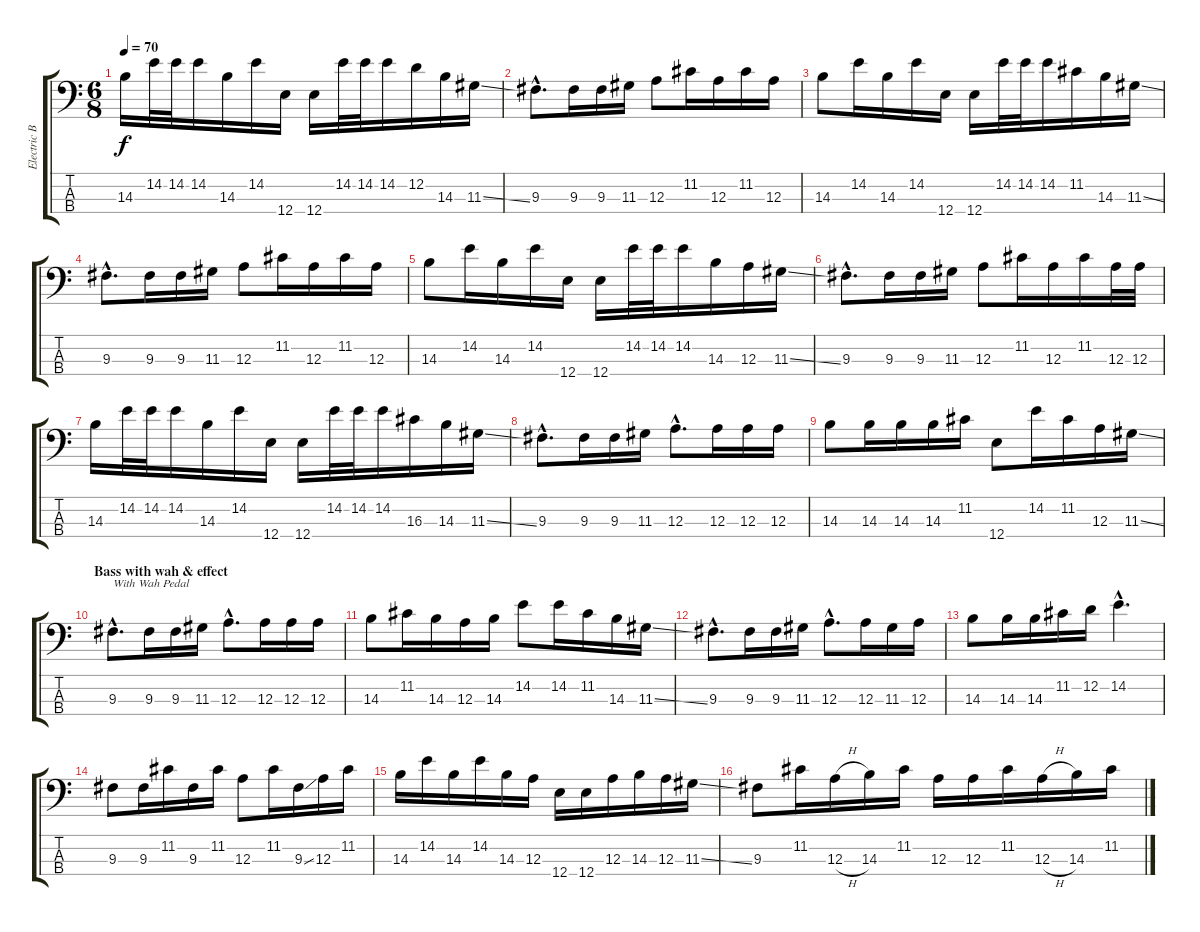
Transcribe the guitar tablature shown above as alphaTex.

\track ("Electric Bass (Jason Newsted)" "Electric B") {instrument electricbasspick}
\staff {score tabs}
\tuning (G2 D2 A1 E1) {hide}
\ts (6 8)
\tempo 70
\clef f4
\ks c
14.3.16{dy f} 14.2.32 14.2.32 14.2.16 14.3.16 14.2.16 12.4.16 12.4.16 14.2.32 14.2.32 14.2.16 12.2.16 14.3.16 11.3{ss}.16 |
9.3{hac}.8{d} 9.3.16 9.3.16 11.3.16 12.3.8 11.2.16 12.3.16 11.2.16 12.3.16 |
14.3.8 14.2.16 14.3.16 14.2.16 12.4.16 12.4.16 14.2.32 14.2.32 14.2.16 11.2.16 14.3.16 11.3{ss}.16 |
9.3{hac}.8{d} 9.3.16 9.3.16 11.3.16 12.3.8 11.2.16 12.3.16 11.2.16 12.3.16 |
14.3.8 14.2.16 14.3.16 14.2.16 12.4.16 12.4.16 14.2.32 14.2.32 14.2.16 14.3.16 12.3.16 11.3{ss}.16 |
9.3{hac}.8{d} 9.3.16 9.3.16 11.3.16 12.3.8 11.2.16 12.3.16 11.2.16 12.3.32 12.3.32 |
14.3.16 14.2.32 14.2.32 14.2.16 14.3.16 14.2.16 12.4.16 12.4.16 14.2.32 14.2.32 14.2.16 16.3.16 14.3.16 11.3{ss}.16 |
9.3{hac}.8{d} 9.3.16 9.3.16 11.3.16 12.3{hac}.8{d} 12.3.16 12.3.16 12.3.16 |
14.3.8 14.3.16 14.3.16 14.3.16 11.2.16 12.4.8 14.2.16 11.2.16 12.3.16 11.3{ss}.16 |
\section ("" "Bass with wah & effect")
9.3{hac}.8{d txt "With Wah Pedal" volume 12 instrument lead8bassandlead} 9.3.16 9.3.16 11.3.16 12.3{hac}.8{d} 12.3.16 12.3.16 12.3.16 |
14.3.8 11.2.16 14.3.16 12.3.16 14.3.16 14.2.8 14.2.16 11.2.16 14.3.16 11.3{ss}.16 |
9.3{hac}.8{d} 9.3.16 9.3.16 11.3.16 12.3{hac}.8{d} 12.3.16 11.3.16 12.3.16 |
14.3.8 14.3.16 14.3.16 11.2.16 12.2.16 14.2{hac}.4{d} |
9.3.8 9.3.16 11.2.16 9.3.16 11.2.16 12.3.8 11.2.16 9.3{ss}.16 12.3.16 11.2.16 |
14.3.16 14.2.16 14.3.16 14.2.16 14.3.16 12.3.16 12.4.16 12.4.16 12.3.16 14.3.16 12.3.16 11.3{ss}.16 |
9.3.8 11.2.16 12.3{h}.16 14.3.16 11.2.16 12.3.16 12.3.16 11.2.16 12.3{h}.16 14.3.16 11.2.16
